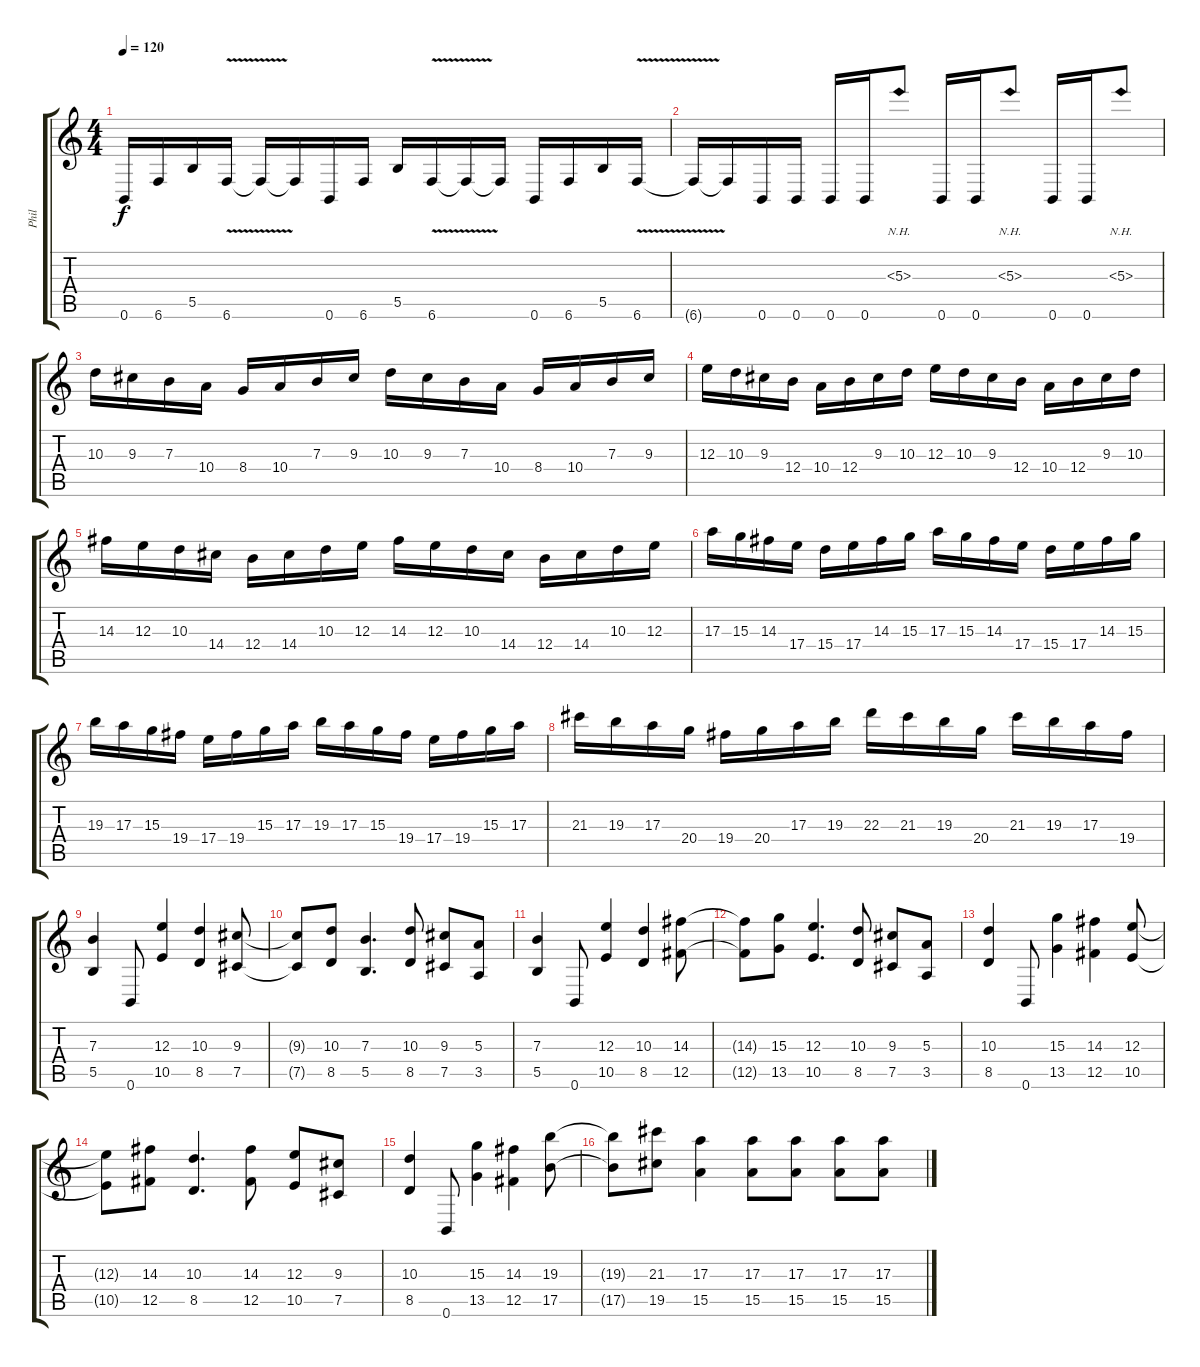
\track ("Phil" "Phil") {instrument overdrivenguitar}
\staff {score tabs}
\tuning (Db4 Ab3 E3 B2 Gb2 B1) {hide}
\ts (4 4)
\tempo 120
\clef g2
\ks c
0.6.16{dy f} 6.6.16 5.5.16 6.6{v}.16 6.6{t}.16 6.6{t}.16 0.6.16 6.6.16 5.5.16 6.6{v}.16 6.6{t}.16 6.6{t}.16 0.6.16 6.6.16 5.5.16 6.6{v}.16 |
6.6{t}.16 6.6{t}.16 0.6.16 0.6.16 0.6.16 0.6.16 5.3{nh}.8 0.6.16 0.6.16 5.3{nh}.8 0.6.16 0.6.16 5.3{nh}.8 |
10.3.16 9.3.16 7.3.16 10.4.16 8.4.16 10.4.16 7.3.16 9.3.16 10.3.16 9.3.16 7.3.16 10.4.16 8.4.16 10.4.16 7.3.16 9.3.16 |
12.3.16 10.3.16 9.3.16 12.4.16 10.4.16 12.4.16 9.3.16 10.3.16 12.3.16 10.3.16 9.3.16 12.4.16 10.4.16 12.4.16 9.3.16 10.3.16 |
14.3.16 12.3.16 10.3.16 14.4.16 12.4.16 14.4.16 10.3.16 12.3.16 14.3.16 12.3.16 10.3.16 14.4.16 12.4.16 14.4.16 10.3.16 12.3.16 |
17.3.16 15.3.16 14.3.16 17.4.16 15.4.16 17.4.16 14.3.16 15.3.16 17.3.16 15.3.16 14.3.16 17.4.16 15.4.16 17.4.16 14.3.16 15.3.16 |
19.3.16 17.3.16 15.3.16 19.4.16 17.4.16 19.4.16 15.3.16 17.3.16 19.3.16 17.3.16 15.3.16 19.4.16 17.4.16 19.4.16 15.3.16 17.3.16 |
21.3.16 19.3.16 17.3.16 20.4.16 19.4.16 20.4.16 17.3.16 19.3.16 22.3.16 21.3.16 19.3.16 20.4.16 21.3.16 19.3.16 17.3.16 19.4.16 |
(7.3 5.5).4 0.6.8 (12.3 10.5).4 (10.3 8.5).4 (9.3 7.5).8 |
(9.3{t} 7.5{t}).8 (10.3 8.5).8 (7.3 5.5).4{d} (10.3 8.5).8 (9.3 7.5).8 (5.3 3.5).8 |
(7.3 5.5).4 0.6.8 (12.3 10.5).4 (10.3 8.5).4 (14.3 12.5).8 |
(14.3{t} 12.5{t}).8 (15.3 13.5).8 (12.3 10.5).4{d} (10.3 8.5).8 (9.3 7.5).8 (5.3 3.5).8 |
(10.3 8.5).4 0.6.8 (15.3 13.5).4 (14.3 12.5).4 (12.3 10.5).8 |
(12.3{t} 10.5{t}).8 (14.3 12.5).8 (10.3 8.5).4{d} (14.3 12.5).8 (12.3 10.5).8 (9.3 7.5).8 |
(10.3 8.5).4 0.6.8 (15.3 13.5).4 (14.3 12.5).4 (19.3 17.5).8 |
(19.3{t} 17.5{t}).8 (21.3 19.5).8 (17.3 15.5).4 (17.3 15.5).8 (17.3 15.5).8 (17.3 15.5).8 (17.3 15.5).8
